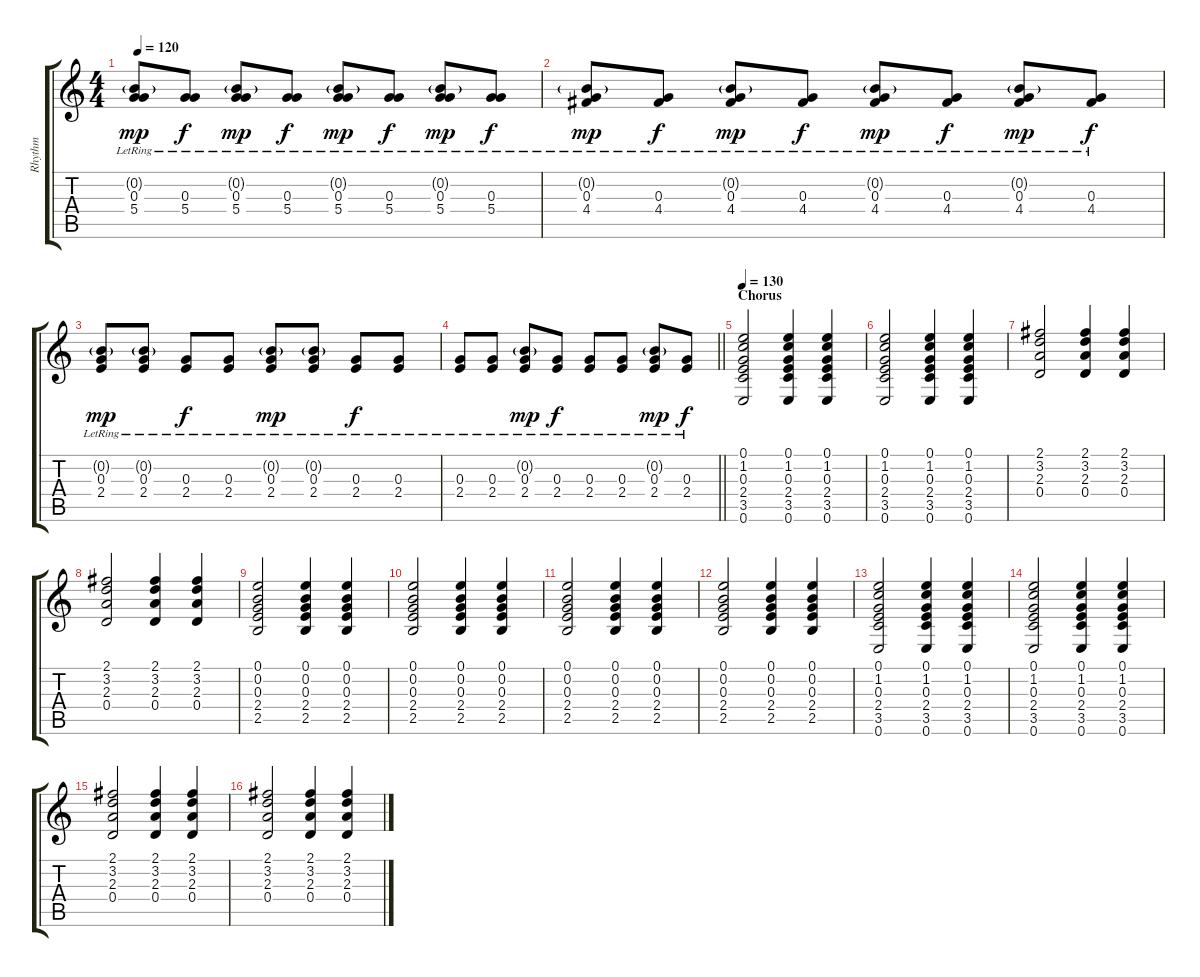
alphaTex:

\track ("Rhythm" "Rhythm") {instrument acousticguitarsteel}
\staff {score tabs}
\tuning (E4 B3 G3 D3 A2 E2) {hide}
\ts (4 4)
\tempo 120
\clef g2
\ks c
(0.2{g lr} 0.3{lr} 5.4{lr}).8{dy mp} (0.3{lr} 5.4{lr}).8{dy f} (0.2{g lr} 0.3{lr} 5.4{lr}).8{dy mp} (0.3{lr} 5.4{lr}).8{dy f} (0.2{g lr} 0.3{lr} 5.4{lr}).8{dy mp} (0.3{lr} 5.4{lr}).8{dy f} (0.2{g lr} 0.3{lr} 5.4{lr}).8{dy mp} (0.3{lr} 5.4{lr}).8{dy f} |
(0.2{g lr} 0.3{lr} 4.4{lr}).8{dy mp} (0.3{lr} 4.4{lr}).8{dy f} (0.2{g lr} 0.3{lr} 4.4{lr}).8{dy mp} (0.3{lr} 4.4{lr}).8{dy f} (0.2{g lr} 0.3{lr} 4.4{lr}).8{dy mp} (0.3{lr} 4.4{lr}).8{dy f} (0.2{g lr} 0.3{lr} 4.4{lr}).8{dy mp} (0.3{lr} 4.4{lr}).8{dy f} |
(0.2{g lr} 0.3{lr} 2.4{lr}).8{dy mp} (0.2{g lr} 0.3{lr} 2.4{lr}).8 (0.3{lr} 2.4{lr}).8{dy f} (0.3{lr} 2.4{lr}).8 (0.2{g lr} 0.3{lr} 2.4{lr}).8{dy mp} (0.2{g lr} 0.3{lr} 2.4{lr}).8 (0.3{lr} 2.4{lr}).8{dy f} (0.3{lr} 2.4{lr}).8 |
\barLineRight lightlight
(0.3{lr} 2.4{lr}).8 (0.3{lr} 2.4{lr}).8 (0.2{g lr} 0.3{lr} 2.4{lr}).8{dy mp} (0.3{lr} 2.4{lr}).8{dy f} (0.3{lr} 2.4{lr}).8 (0.3{lr} 2.4{lr}).8 (0.2{g lr} 0.3{lr} 2.4{lr}).8{dy mp} (0.3{lr} 2.4{lr}).8{dy f} |
\section ("" "Chorus")
\tempo 130
(0.1 1.2 0.3 2.4 3.5 0.6).2 (0.1 1.2 0.3 2.4 3.5 0.6).4 (0.1 1.2 0.3 2.4 3.5 0.6).4 |
(0.1 1.2 0.3 2.4 3.5 0.6).2 (0.1 1.2 0.3 2.4 3.5 0.6).4 (0.1 1.2 0.3 2.4 3.5 0.6).4 |
(2.1 3.2 2.3 0.4).2 (2.1 3.2 2.3 0.4).4 (2.1 3.2 2.3 0.4).4 |
(2.1 3.2 2.3 0.4).2 (2.1 3.2 2.3 0.4).4 (2.1 3.2 2.3 0.4).4 |
(0.1 0.2 0.3 2.4 2.5).2 (0.1 0.2 0.3 2.4 2.5).4 (0.1 0.2 0.3 2.4 2.5).4 |
(0.1 0.2 0.3 2.4 2.5).2 (0.1 0.2 0.3 2.4 2.5).4 (0.1 0.2 0.3 2.4 2.5).4 |
(0.1 0.2 0.3 2.4 2.5).2 (0.1 0.2 0.3 2.4 2.5).4 (0.1 0.2 0.3 2.4 2.5).4 |
(0.1 0.2 0.3 2.4 2.5).2 (0.1 0.2 0.3 2.4 2.5).4 (0.1 0.2 0.3 2.4 2.5).4 |
(0.1 1.2 0.3 2.4 3.5 0.6).2 (0.1 1.2 0.3 2.4 3.5 0.6).4 (0.1 1.2 0.3 2.4 3.5 0.6).4 |
(0.1 1.2 0.3 2.4 3.5 0.6).2 (0.1 1.2 0.3 2.4 3.5 0.6).4 (0.1 1.2 0.3 2.4 3.5 0.6).4 |
(2.1 3.2 2.3 0.4).2 (2.1 3.2 2.3 0.4).4 (2.1 3.2 2.3 0.4).4 |
(2.1 3.2 2.3 0.4).2 (2.1 3.2 2.3 0.4).4 (2.1 3.2 2.3 0.4).4
